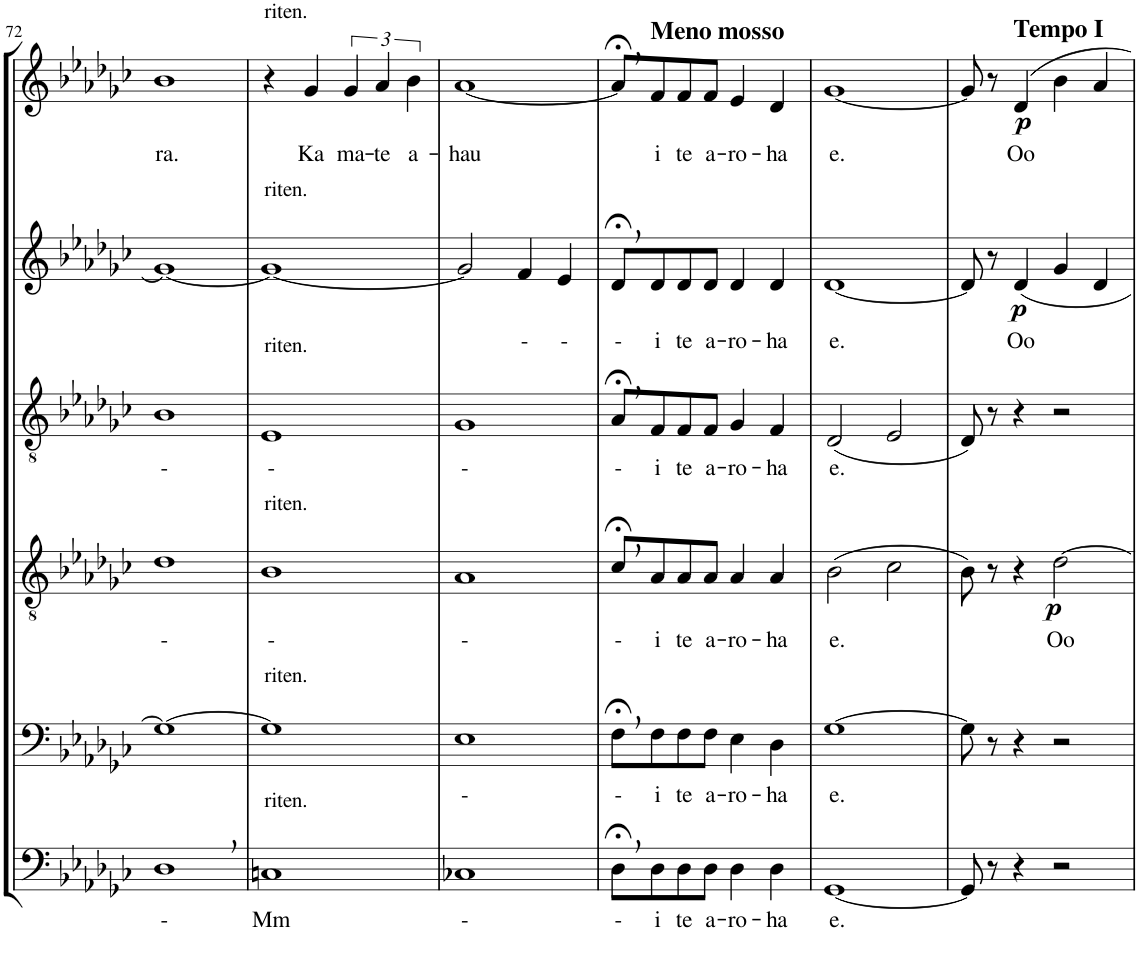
**kern	**text	**kern	**text	**kern	**text	**dynam	**kern	**text	**kern	**text	**dynam	**kern	**text	**dynam
*part6	*part6	*part5	*part5	*part4	*part4	*part4	*part3	*part3	*part2	*part2	*part2	*part1	*part1	*part1
*staff6	*staff6	*staff5	*staff5	*staff4	*staff4	*staff4	*staff3	*staff3	*staff2	*staff2	*staff2	*staff1	*staff1	*staff1
*I"Bassi II	*	*I"Bassi I	*	*I"Tenori II	*	*	*I"Tenori I	*	*I"Contralti	*	*	*I"Soprani	*	*
!!LO:PB:g=z
*clefF4	*	*clefF4	*	*clefGv2	*	*	*clefGv2	*	*clefG2	*	*	*clefG2	*	*
*k[b-e-a-d-g-c-]	*	*k[b-e-a-d-g-c-]	*	*k[b-e-a-d-g-c-]	*	*	*k[b-e-a-d-g-c-]	*	*k[b-e-a-d-g-c-]	*	*	*k[b-e-a-d-g-c-]	*	*
*G-:	*	*G-:	*	*G-:	*	*	*G-:	*	*G-:	*	*	*G-:	*	*
*M4/4	*	*M4/4	*	*M4/4	*	*	*M4/4	*	*M4/4	*	*	*M4/4	*	*
=72	=72	=72	=72	=72	=72	=72	=72	=72	=72	=72	=72	=72	=72	=72
!	!LO:LY:b	!	!	!	!LO:LY:b	!	!	!LO:LY:b	!	!	!	!	!LO:LY:b	!
1D-,	-	1G-_	.	1d-	-	.	1B-	-	1g-_	.	.	1b-	ra.	.
=73	=73	=73	=73	=73	=73	=73	=73	=73	=73	=73	=73	=73	=73	=73
!	!	!	!	!	!	!	!	!	!	!	!	!LO:TX:a:t=riten.	!	!
!	!	!	!	!	!	!	!	!	!LO:TX:a:t=riten.	!	!	!	!	!
!	!	!	!	!	!	!	!LO:TX:a:t=riten.	!	!	!	!	!	!	!
!	!	!	!	!LO:TX:a:t=riten.	!	!	!	!	!	!	!	!	!	!
!	!	!LO:TX:a:t=riten.	!	!	!	!	!	!	!	!	!	!	!	!
!LO:TX:a:t=riten.	!	!	!	!	!	!	!	!	!	!	!	!	!	!
!	!LO:LY:b	!	!	!	!LO:LY:b	!	!	!LO:LY:b	!	!	!	!	!	!
1Cn	Mm	1G-]	.	1B-	-	.	1E-	-	1g-_	.	.	4r	.	.
!	!	!	!	!	!	!	!	!	!	!	!	!	!LO:LY:b	!
.	.	.	.	.	.	.	.	.	.	.	.	4g-/	Ka	.
!	!	!	!	!	!	!	!	!	!	!	!	!	!LO:LY:b	!
.	.	.	.	.	.	.	.	.	.	.	.	6g-/	ma-	.
!	!	!	!	!	!	!	!	!	!	!	!	!	!LO:LY:b	!
.	.	.	.	.	.	.	.	.	.	.	.	6a-/	-te	.
!	!	!	!	!	!	!	!	!	!	!	!	!	!LO:LY:b	!
.	.	.	.	.	.	.	.	.	.	.	.	6b-\	a-	.
=74	=74	=74	=74	=74	=74	=74	=74	=74	=74	=74	=74	=74	=74	=74
!	!LO:LY:b	!	!LO:LY:b	!	!LO:LY:b	!	!	!LO:LY:b	!	!	!	!	!LO:LY:b	!
1C-X	-	1E-	-	1A-	-	.	1G-	-	2g-/]	.	.	[1a-	-hau	.
!	!	!	!	!	!	!	!	!	!	!LO:LY:b	!	!	!	!
.	.	.	.	.	.	.	.	.	4f/	-	.	.	.	.
!	!	!	!	!	!	!	!	!	!	!LO:LY:b	!	!	!	!
.	.	.	.	.	.	.	.	.	4e-/	-	.	.	.	.
=75	=75	=75	=75	=75	=75	=75	=75	=75	=75	=75	=75	=75	=75	=75
!	!LO:LY:b	!	!LO:LY:b	!	!LO:LY:b	!	!	!LO:LY:b	!	!LO:LY:b	!	!	!	!
8D-;<,\L	-	8F;<,\L	-	8c-;<,/L	-	.	8A-;<,/L	-	8d-;<,/L	-	.	8a-;<,/L]	.	.
!	!	!	!	!	!	!	!	!	!	!	!	!LO:TX:a:B:t=Meno mosso	!	!
!	!LO:LY:b	!	!LO:LY:b	!	!LO:LY:b	!	!	!LO:LY:b	!	!LO:LY:b	!	!	!LO:LY:b	!
8D-\	i	8F\	i	8A-/	i	.	8F/	i	8d-/	i	.	8f/	i	.
!	!LO:LY:b	!	!LO:LY:b	!	!LO:LY:b	!	!	!LO:LY:b	!	!LO:LY:b	!	!	!LO:LY:b	!
8D-\	te	8F\	te	8A-/	te	.	8F/	te	8d-/	te	.	8f/	te	.
!	!LO:LY:b	!	!LO:LY:b	!	!LO:LY:b	!	!	!LO:LY:b	!	!LO:LY:b	!	!	!LO:LY:b	!
8D-\J	a-	8F\J	a-	8A-/J	a-	.	8F/J	a-	8d-/J	a-	.	8f/J	a-	.
!	!LO:LY:b	!	!LO:LY:b	!	!LO:LY:b	!	!	!LO:LY:b	!	!LO:LY:b	!	!	!LO:LY:b	!
4D-\	-ro-	4E-\	-ro-	4A-/	-ro-	.	4G-/	-ro-	4d-/	-ro-	.	4e-/	-ro-	.
!	!LO:LY:b	!	!LO:LY:b	!	!LO:LY:b	!	!	!LO:LY:b	!	!LO:LY:b	!	!	!LO:LY:b	!
4D-\	-ha	4D-\	-ha	4A-/	-ha	.	4F/	-ha	4d-/	-ha	.	4d-/	-ha	.
=76	=76	=76	=76	=76	=76	=76	=76	=76	=76	=76	=76	=76	=76	=76
!	!LO:LY:b	!	!LO:LY:b	!	!LO:LY:b	!	!	!LO:LY:b	!	!LO:LY:b	!	!	!LO:LY:b	!
[1GG-	e.	[1G-	e.	(2B-\	e.	.	(2D-/	e.	[1d-	e.	.	[1g-	e.	.
.	.	.	.	2c-\	.	.	2E-/	.	.	.	.	.	.	.
=77	=77	=77	=77	=77	=77	=77	=77	=77	=77	=77	=77	=77	=77	=77
8GG-/]	.	8G-\]	.	8B-\)	.	.	8D-/)	.	8d-/]	.	.	8g-/]	.	.
8r	.	8r	.	8r	.	.	8r	.	8r	.	.	8r	.	.
!	!	!	!	!	!	!	!	!	!	!	!	!LO:TX:a:B:t=Tempo I	!	!
!	!	!	!	!	!	!	!	!	!	!LO:LY:b	!LO:DY:b	!	!LO:LY:b	!LO:DY:b
4r	.	4r	.	4r	.	.	4r	.	4d-/	Oo	p	4d-/	Oo	p
!	!	!	!	!	!LO:LY:b	!LO:DY:b	!	!	!	!	!	!	!	!
2r	.	2r	.	[2d-\	Oo	p	2r	.	4g-/	.	.	4b-\	.	.
.	.	.	.	.	.	.	.	.	4d-/	.	.	4a-/	.	.
=	=	=	=	=	=	=	=	=	=	=	=	=	=	=
*-	*-	*-	*-	*-	*-	*-	*-	*-	*-	*-	*-	*-	*-	*-
